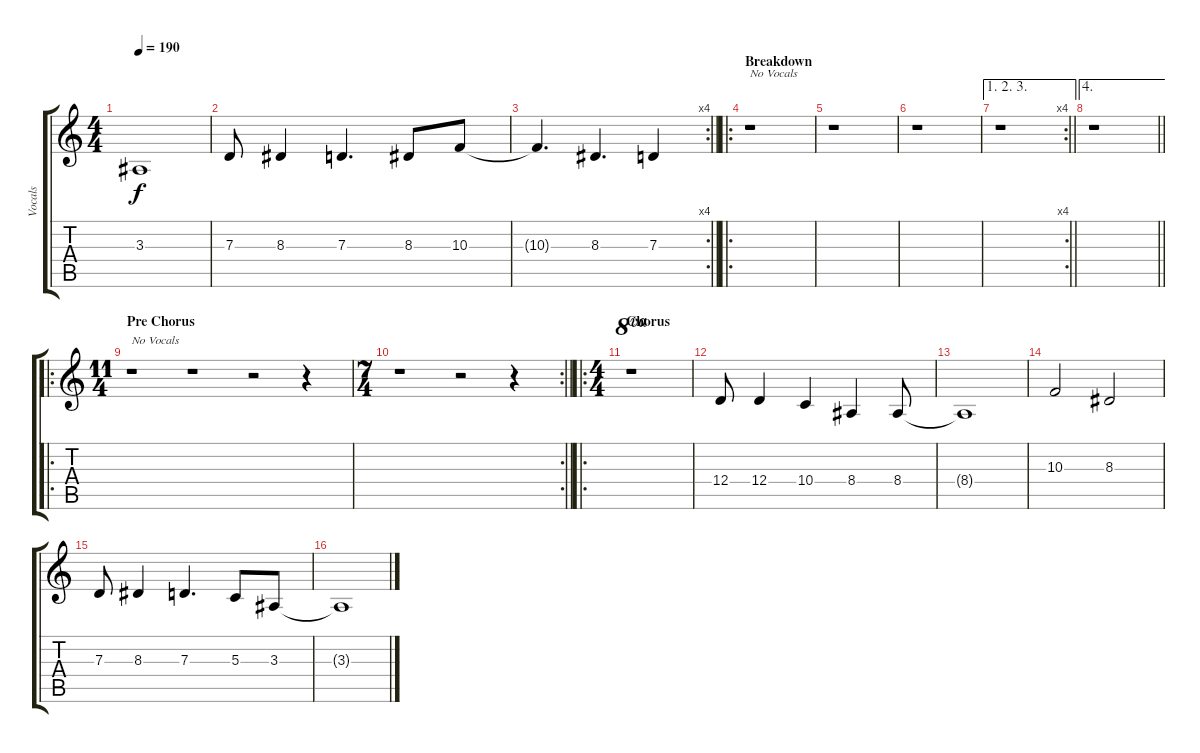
\track ("Vocals" "Vocals") {instrument trumpet}
\staff {score tabs}
\tuning (E4 B3 G3 D3 A2 D2) {hide}
\ts (4 4)
\tempo 190
\clef g2
\ks c
3.3{t}.1{dy f} |
7.3.8 8.3.4 7.3.4{d} 8.3.8 10.3.8 |
\rc 4
\barLineRight lightlight
10.3{t}.4{d} 8.3.4{d} 7.3.4 |
\ro
\section ("" "Breakdown")
r.1{txt "No Vocals"} |
r.1 |
r.1 |
\ae (1 2 3)
\rc 4
\barLineRight lightlight
r.1 |
\ae 4
\barLineRight lightlight
r.1 |
\ro
\ts (11 4)
\section ("" "Pre Chorus")
r.1{txt "No Vocals"} r.1 r.2 r.4 |
\rc 2
\ts (7 4)
\barLineRight lightlight
r.1 r.2 r.4 |
\ro
\ts (4 4)
\section ("" "Chorus")
r.1{ot 8va} |
12.4.8 12.4.4 10.4.4 8.4.4 8.4.8 |
8.4{t}.1 |
10.3.2 8.3.2 |
7.3.8 8.3.4 7.3.4{d} 5.3.8 3.3.8 |
3.3{t}.1
